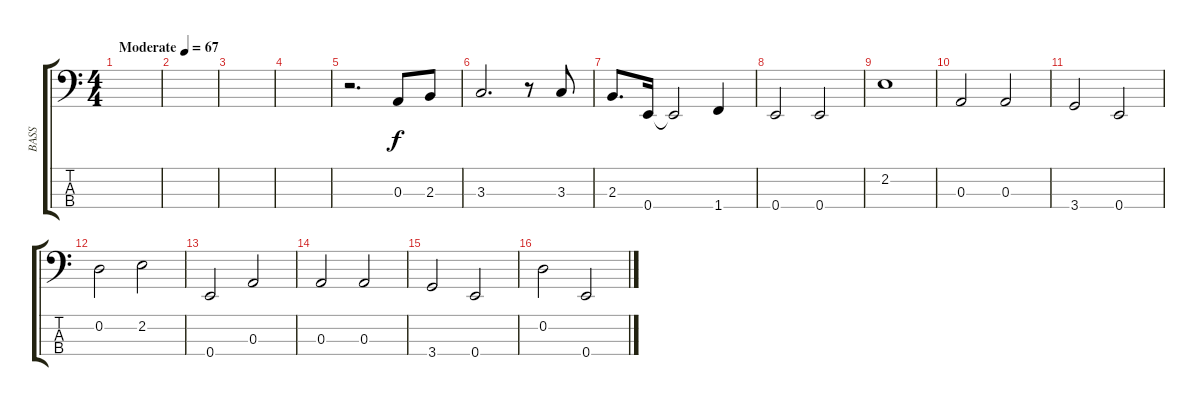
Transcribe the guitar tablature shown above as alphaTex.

\track ("BASS" "BASS") {instrument electricbasspick}
\staff {score tabs}
\tuning (G2 D2 A1 E1) {hide}
\ts (4 4)
\tempo (67 "Moderate")
\clef f4
\ks c
|
|
|
|
r.2{d} 0.3.8 2.3.8 |
3.3.2{d} r.8 3.3.8 |
2.3.8{d} 0.4.16 0.4{t}.2 1.4.4{txt ""} |
0.4.2 0.4.2 |
2.2.1 |
0.3.2 0.3.2 |
3.4.2 0.4.2 |
0.2.2 2.2.2 |
0.4.2 0.3.2 |
0.3.2 0.3.2 |
3.4.2 0.4.2 |
0.2.2 0.4.2
